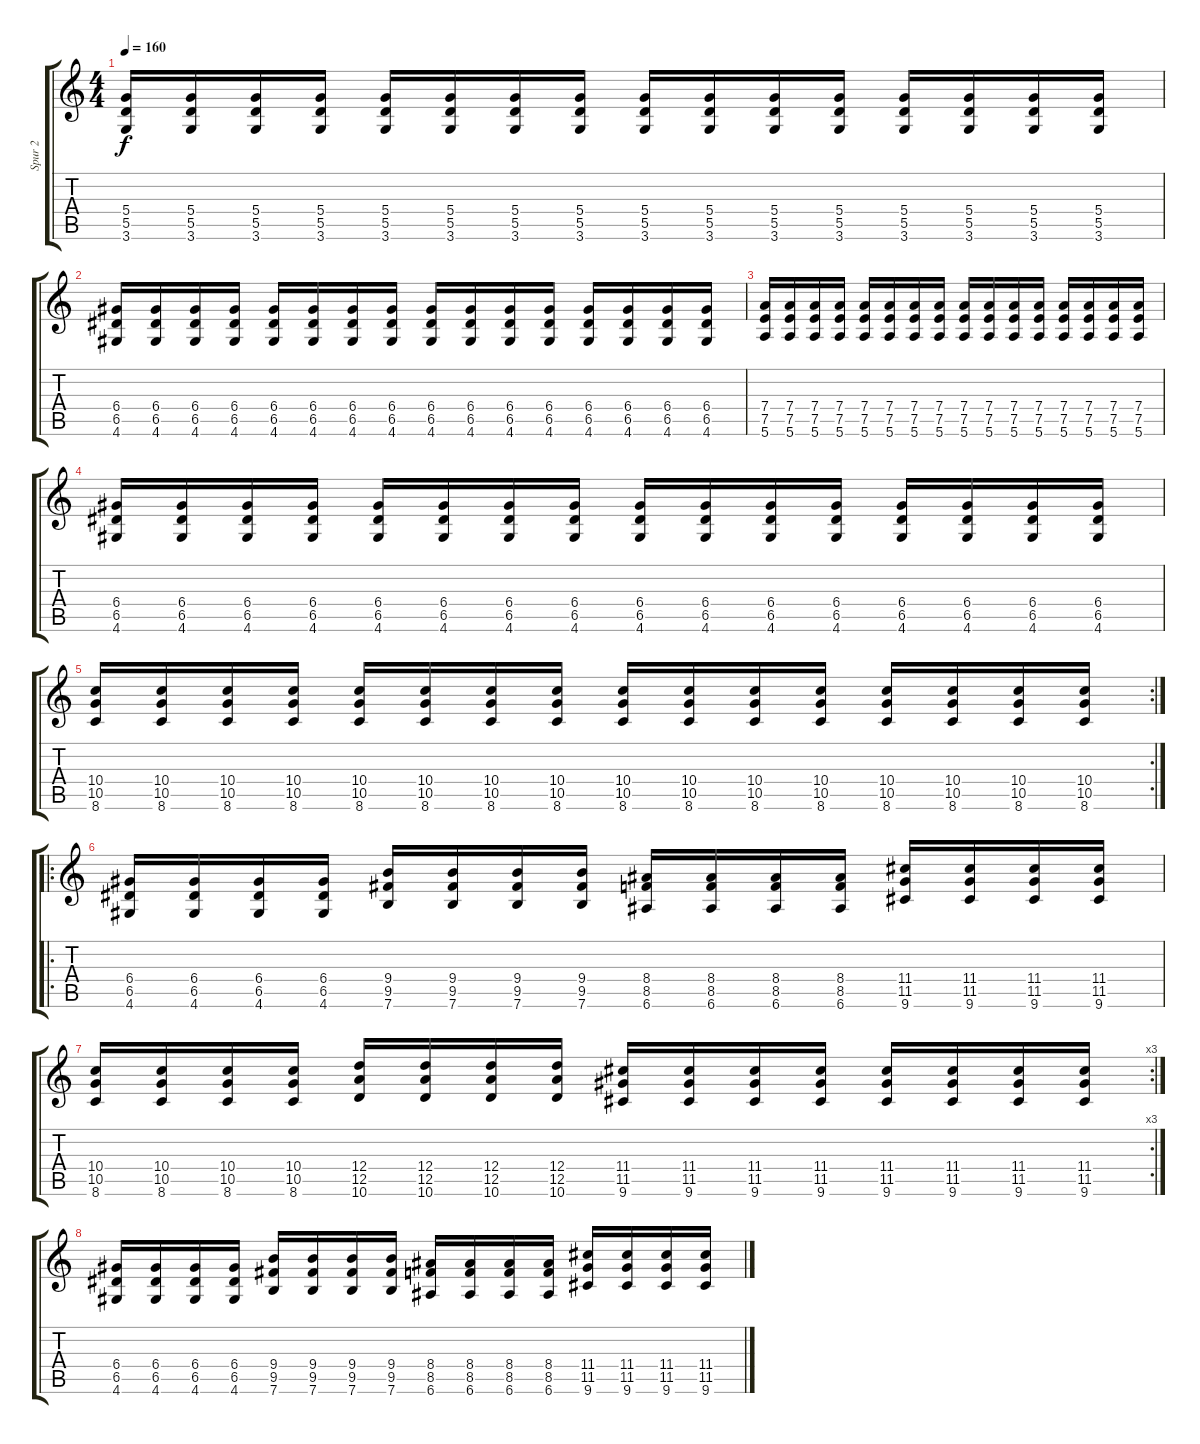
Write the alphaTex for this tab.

\track ("Spur 2" "Spur 2") {instrument distortionguitar}
\staff {score tabs}
\tuning (E4 B3 G3 D3 A2 E2) {hide}
\ts (4 4)
\tempo 160
\clef g2
\ks c
(5.4 5.5 3.6).16{dy f} (5.4 5.5 3.6).16 (5.4 5.5 3.6).16 (5.4 5.5 3.6).16 (5.4 5.5 3.6).16 (5.4 5.5 3.6).16 (5.4 5.5 3.6).16 (5.4 5.5 3.6).16 (5.4 5.5 3.6).16 (5.4 5.5 3.6).16 (5.4 5.5 3.6).16 (5.4 5.5 3.6).16 (5.4 5.5 3.6).16 (5.4 5.5 3.6).16 (5.4 5.5 3.6).16 (5.4 5.5 3.6).16 |
(6.4 6.5 4.6).16 (6.4 6.5 4.6).16 (6.4 6.5 4.6).16 (6.4 6.5 4.6).16 (6.4 6.5 4.6).16 (6.4 6.5 4.6).16 (6.4 6.5 4.6).16 (6.4 6.5 4.6).16 (6.4 6.5 4.6).16 (6.4 6.5 4.6).16 (6.4 6.5 4.6).16 (6.4 6.5 4.6).16 (6.4 6.5 4.6).16 (6.4 6.5 4.6).16 (6.4 6.5 4.6).16 (6.4 6.5 4.6).16 |
(7.4 7.5 5.6).16 (7.4 7.5 5.6).16 (7.4 7.5 5.6).16 (7.4 7.5 5.6).16 (7.4 7.5 5.6).16 (7.4 7.5 5.6).16 (7.4 7.5 5.6).16 (7.4 7.5 5.6).16 (7.4 7.5 5.6).16 (7.4 7.5 5.6).16 (7.4 7.5 5.6).16 (7.4 7.5 5.6).16 (7.4 7.5 5.6).16 (7.4 7.5 5.6).16 (7.4 7.5 5.6).16 (7.4 7.5 5.6).16 |
(6.4 6.5 4.6).16 (6.4 6.5 4.6).16 (6.4 6.5 4.6).16 (6.4 6.5 4.6).16 (6.4 6.5 4.6).16 (6.4 6.5 4.6).16 (6.4 6.5 4.6).16 (6.4 6.5 4.6).16 (6.4 6.5 4.6).16 (6.4 6.5 4.6).16 (6.4 6.5 4.6).16 (6.4 6.5 4.6).16 (6.4 6.5 4.6).16 (6.4 6.5 4.6).16 (6.4 6.5 4.6).16 (6.4 6.5 4.6).16 |
\rc 2
(10.4 10.5 8.6).16 (10.4 10.5 8.6).16 (10.4 10.5 8.6).16 (10.4 10.5 8.6).16 (10.4 10.5 8.6).16 (10.4 10.5 8.6).16 (10.4 10.5 8.6).16 (10.4 10.5 8.6).16 (10.4 10.5 8.6).16 (10.4 10.5 8.6).16 (10.4 10.5 8.6).16 (10.4 10.5 8.6).16 (10.4 10.5 8.6).16 (10.4 10.5 8.6).16 (10.4 10.5 8.6).16 (10.4 10.5 8.6).16 |
\ro
(6.4 6.5 4.6).16 (6.4 6.5 4.6).16 (6.4 6.5 4.6).16 (6.4 6.5 4.6).16 (9.4 9.5 7.6).16 (9.4 9.5 7.6).16 (9.4 9.5 7.6).16 (9.4 9.5 7.6).16 (8.4 8.5 6.6).16 (8.4 8.5 6.6).16 (8.4 8.5 6.6).16 (8.4 8.5 6.6).16 (11.4 11.5 9.6).16 (11.4 11.5 9.6).16 (11.4 11.5 9.6).16 (11.4 11.5 9.6).16 |
\rc 3
(10.4 10.5 8.6).16 (10.4 10.5 8.6).16 (10.4 10.5 8.6).16 (10.4 10.5 8.6).16 (12.4 12.5 10.6).16 (12.4 12.5 10.6).16 (12.4 12.5 10.6).16 (12.4 12.5 10.6).16 (11.4 11.5 9.6).16 (11.4 11.5 9.6).16 (11.4 11.5 9.6).16 (11.4 11.5 9.6).16 (11.4 11.5 9.6).16 (11.4 11.5 9.6).16 (11.4 11.5 9.6).16 (11.4 11.5 9.6).16 |
(6.4 6.5 4.6).16 (6.4 6.5 4.6).16 (6.4 6.5 4.6).16 (6.4 6.5 4.6).16 (9.4 9.5 7.6).16 (9.4 9.5 7.6).16 (9.4 9.5 7.6).16 (9.4 9.5 7.6).16 (8.4 8.5 6.6).16 (8.4 8.5 6.6).16 (8.4 8.5 6.6).16 (8.4 8.5 6.6).16 (11.4 11.5 9.6).16 (11.4 11.5 9.6).16 (11.4 11.5 9.6).16 (11.4 11.5 9.6).16
